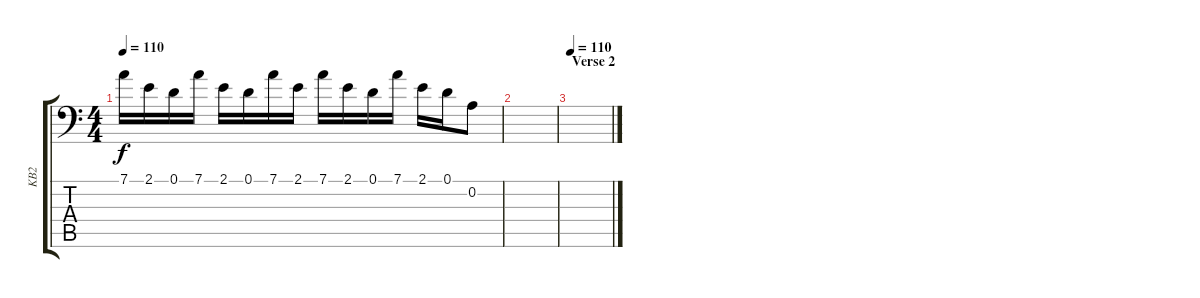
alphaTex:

\track ("KB2" "KB2") {instrument tubularbells}
\staff {score tabs}
\tuning (D4 A3 F3 C3 G1 D1) {hide}
\ts (4 4)
\tempo 110
\clef f4
\ks c
7.1.16{dy f} 2.1.16 0.1.16 7.1.16 2.1.16 0.1.16 7.1.16 2.1.16 7.1.16 2.1.16 0.1.16 7.1.16 2.1.16 0.1.16 0.2.8 |
|
\section ("" "Verse 2")
\tempo 110
